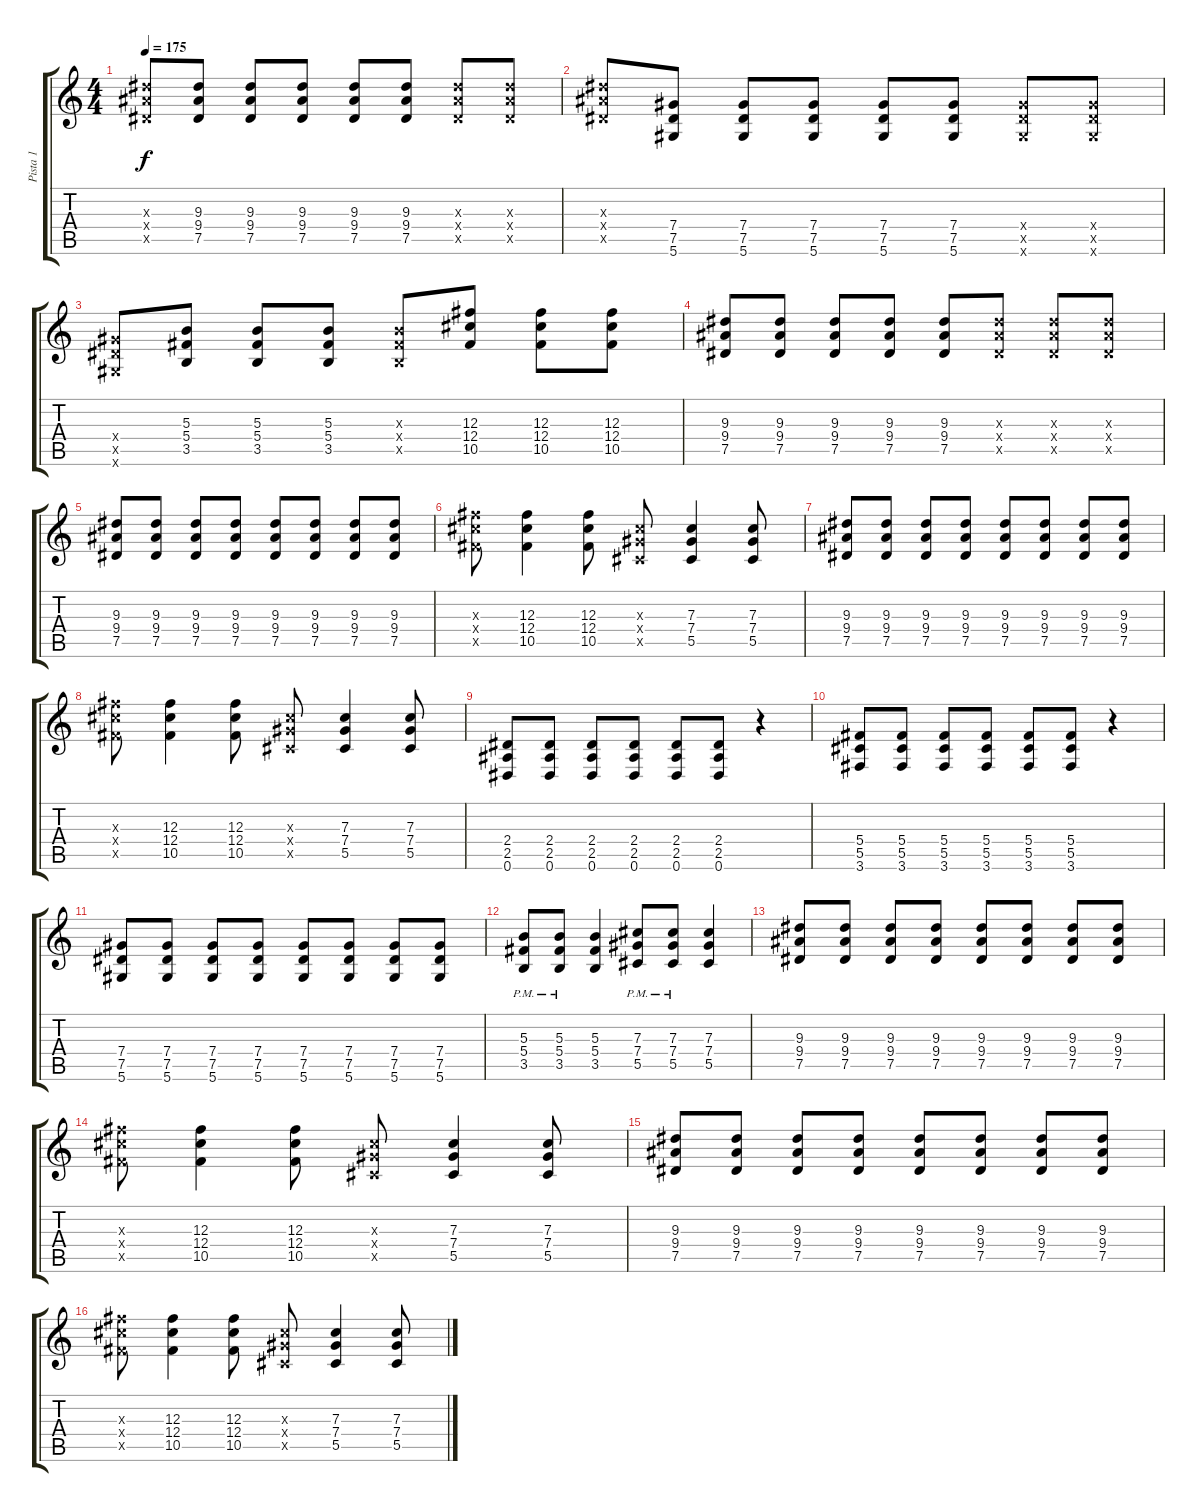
\track ("Pista 1" "Pista 1") {instrument distortionguitar}
\staff {score tabs}
\tuning (Eb4 Bb3 Gb3 Db3 Ab2 Eb2) {hide}
\ts (4 4)
\tempo 175
\clef g2
\ks c
(9.3{x} 9.4{x} 7.5{x}).8{dy f} (9.3 9.4 7.5).8 (9.3 9.4 7.5).8 (9.3 9.4 7.5).8 (9.3 9.4 7.5).8 (9.3 9.4 7.5).8 (9.3{x} 9.4{x} 7.5{x}).8 (9.3{x} 9.4{x} 7.5{x}).8 |
(9.3{x} 9.4{x} 7.5{x}).8 (7.4 7.5 5.6).8 (7.4 7.5 5.6).8 (7.4 7.5 5.6).8 (7.4 7.5 5.6).8 (7.4 7.5 5.6).8 (7.4{x} 7.5{x} 5.6{x}).8 (7.4{x} 7.5{x} 5.6{x}).8 |
(7.4{x} 7.5{x} 5.6{x}).8 (5.3 5.4 3.5).8 (5.3 5.4 3.5).8 (5.3 5.4 3.5).8 (5.3{x} 5.4{x} 3.5{x}).8 (12.3 12.4 10.5).8 (12.3 12.4 10.5).8 (12.3 12.4 10.5).8 |
(9.3 9.4 7.5).8 (9.3 9.4 7.5).8 (9.3 9.4 7.5).8 (9.3 9.4 7.5).8 (9.3 9.4 7.5).8 (9.3{x} 9.4{x} 7.5{x}).8 (9.3{x} 9.4{x} 7.5{x}).8 (9.3{x} 9.4{x} 7.5{x}).8 |
(9.3 9.4 7.5).8 (9.3 9.4 7.5).8 (9.3 9.4 7.5).8 (9.3 9.4 7.5).8 (9.3 9.4 7.5).8 (9.3 9.4 7.5).8 (9.3 9.4 7.5).8 (9.3 9.4 7.5).8 |
(12.3{x} 12.4{x} 10.5{x}).8 (12.3 12.4 10.5).4 (12.3 12.4 10.5).8 (7.3{x} 7.4{x} 5.5{x}).8 (7.3 7.4 5.5).4 (7.3 7.4 5.5).8 |
(9.3 9.4 7.5).8 (9.3 9.4 7.5).8 (9.3 9.4 7.5).8 (9.3 9.4 7.5).8 (9.3 9.4 7.5).8 (9.3 9.4 7.5).8 (9.3 9.4 7.5).8 (9.3 9.4 7.5).8 |
(12.3{x} 12.4{x} 10.5{x}).8 (12.3 12.4 10.5).4 (12.3 12.4 10.5).8 (7.3{x} 7.4{x} 5.5{x}).8 (7.3 7.4 5.5).4 (7.3 7.4 5.5).8 |
(2.4 2.5 0.6).8 (2.4 2.5 0.6).8 (2.4 2.5 0.6).8 (2.4 2.5 0.6).8 (2.4 2.5 0.6).8 (2.4 2.5 0.6).8 r.4 |
(5.4 5.5 3.6).8 (5.4 5.5 3.6).8 (5.4 5.5 3.6).8 (5.4 5.5 3.6).8 (5.4 5.5 3.6).8 (5.4 5.5 3.6).8 r.4 |
(7.4 7.5 5.6).8 (7.4 7.5 5.6).8 (7.4 7.5 5.6).8 (7.4 7.5 5.6).8 (7.4 7.5 5.6).8 (7.4 7.5 5.6).8 (7.4 7.5 5.6).8 (7.4 7.5 5.6).8 |
(5.3{pm} 5.4{pm} 3.5{pm}).8 (5.3{pm} 5.4{pm} 3.5{pm}).8 (5.3 5.4 3.5).4 (7.3{pm} 7.4{pm} 5.5{pm}).8 (7.3{pm} 7.4{pm} 5.5{pm}).8 (7.3 7.4 5.5).4 |
(9.3 9.4 7.5).8 (9.3 9.4 7.5).8 (9.3 9.4 7.5).8 (9.3 9.4 7.5).8 (9.3 9.4 7.5).8 (9.3 9.4 7.5).8 (9.3 9.4 7.5).8 (9.3 9.4 7.5).8 |
(12.3{x} 12.4{x} 10.5{x}).8 (12.3 12.4 10.5).4 (12.3 12.4 10.5).8 (7.3{x} 7.4{x} 5.5{x}).8 (7.3 7.4 5.5).4 (7.3 7.4 5.5).8 |
(9.3 9.4 7.5).8 (9.3 9.4 7.5).8 (9.3 9.4 7.5).8 (9.3 9.4 7.5).8 (9.3 9.4 7.5).8 (9.3 9.4 7.5).8 (9.3 9.4 7.5).8 (9.3 9.4 7.5).8 |
(12.3{x} 12.4{x} 10.5{x}).8 (12.3 12.4 10.5).4 (12.3 12.4 10.5).8 (7.3{x} 7.4{x} 5.5{x}).8 (7.3 7.4 5.5).4 (7.3 7.4 5.5).8
